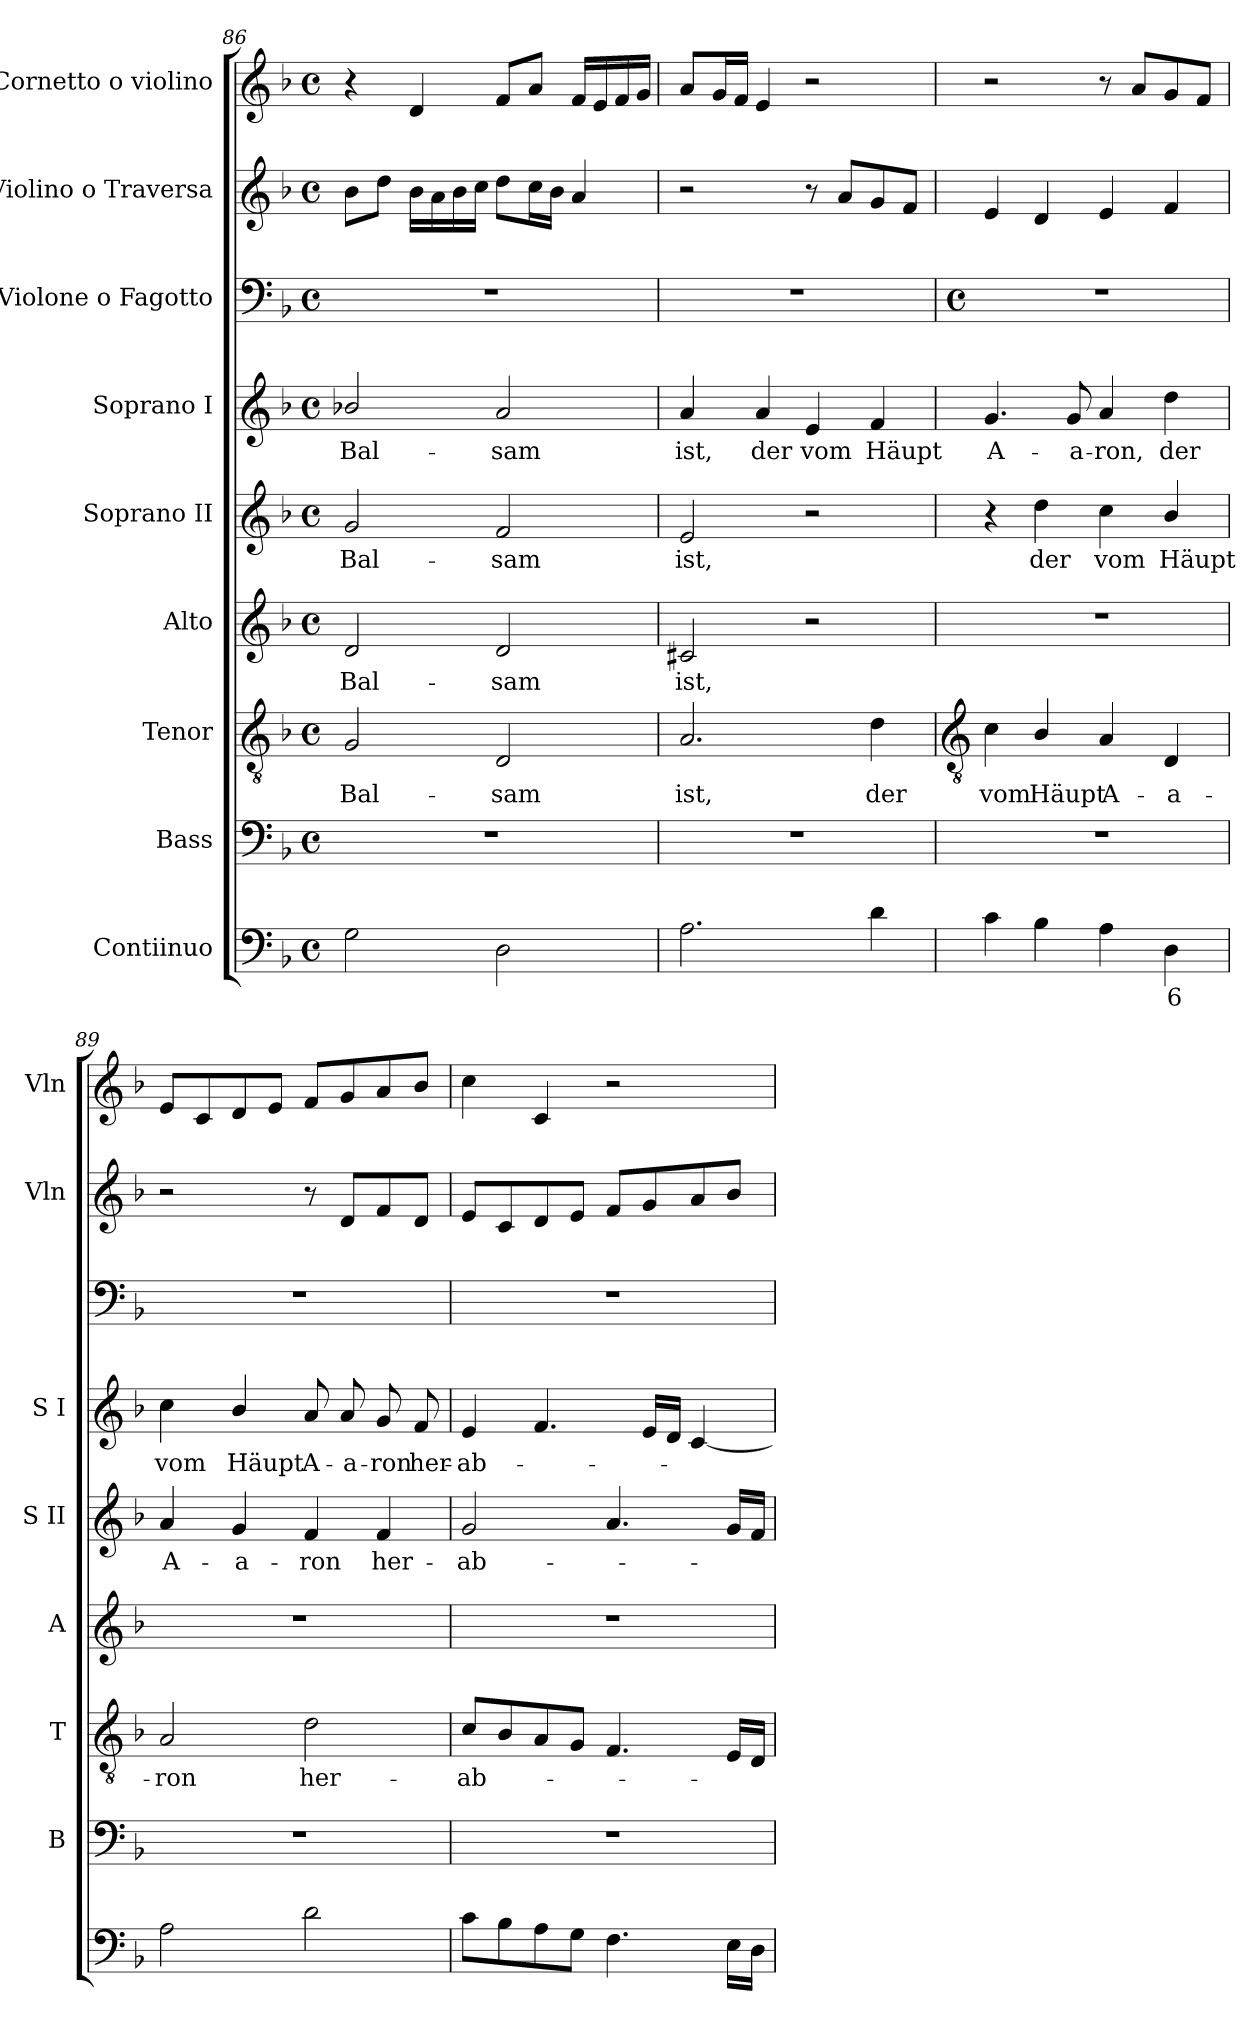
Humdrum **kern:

**kern	**text	**kern	**kern	**text	**kern	**text	**kern	**text	**kern	**text	**kern	**kern	**kern
*part9	*part9	*part8	*part7	*part7	*part6	*part6	*part5	*part5	*part4	*part4	*part3	*part2	*part1
*staff9	*staff9	*staff8	*staff7	*staff7	*staff6	*staff6	*staff5	*staff5	*staff4	*staff4	*staff3	*staff2	*staff1
*I"Contiinuo	*	*I"Bass	*I"Tenor	*	*I"Alto	*	*I"Soprano II	*	*I"Soprano I	*	*I"Violone o Fagotto	*I"Violino o Traversa	*I"Cornetto o violino
*	*	*I'B	*I'T	*	*I'A	*	*I'S II	*	*I'S I	*	*	*I'Vln	*I'Vln
*clefF4	*	*clefF4	*clefGv2	*	*clefG2	*	*clefG2	*	*clefG2	*	*clefF4	*clefG2	*clefG2
*k[b-]	*	*k[b-]	*k[b-]	*	*k[b-]	*	*k[b-]	*	*k[b-]	*	*k[b-]	*k[b-]	*k[b-]
*F:	*	*F:	*F:	*	*F:	*	*F:	*	*F:	*	*F:	*F:	*F:
*M4/4	*	*M4/4	*M4/4	*	*M4/4	*	*M4/4	*	*M4/4	*	*M4/4	*M4/4	*M4/4
*met(c)	*	*met(c)	*met(c)	*	*met(c)	*	*met(c)	*	*met(c)	*	*met(c)	*met(c)	*met(c)
=86	=86	=86	=86	=86	=86	=86	=86	=86	=86	=86	=86	=86	=86
!	!	!	!	!LO:LY:b	!	!LO:LY:b	!	!LO:LY:b	!	!LO:LY:b	!	!	!
2G	.	1r	2G	Bal-	2d	Bal-	2g	Bal-	2b-X/	Bal-	1r	8b-L	4r
.	.	.	.	.	.	.	.	.	.	.	.	8ddJ	.
.	.	.	.	.	.	.	.	.	.	.	.	16b-LL	4d
.	.	.	.	.	.	.	.	.	.	.	.	16a	.
.	.	.	.	.	.	.	.	.	.	.	.	16b-	.
.	.	.	.	.	.	.	.	.	.	.	.	16ccJJ	.
!	!	!	!	!LO:LY:b	!	!LO:LY:b	!	!LO:LY:b	!	!LO:LY:b	!	!	!
2D	.	.	2D	-sam	2d	-sam	2f	-sam	2a	-sam	.	8ddL	8fL
.	.	.	.	.	.	.	.	.	.	.	.	16ccL	8aJ
.	.	.	.	.	.	.	.	.	.	.	.	16b-JJ	.
.	.	.	.	.	.	.	.	.	.	.	.	4a	16fLL
.	.	.	.	.	.	.	.	.	.	.	.	.	16e
.	.	.	.	.	.	.	.	.	.	.	.	.	16f
.	.	.	.	.	.	.	.	.	.	.	.	.	16gJJ
=87	=87	=87	=87	=87	=87	=87	=87	=87	=87	=87	=87	=87	=87
!	!	!	!	!LO:LY:b	!	!LO:LY:b	!	!LO:LY:b	!	!LO:LY:b	!	!	!
2.A	.	1r	2.A	ist,	2c#X	ist,	2e	ist,	4a	ist,	1r	2r	8aL
.	.	.	.	.	.	.	.	.	.	.	.	.	16gL
.	.	.	.	.	.	.	.	.	.	.	.	.	16fJJ
!	!	!	!	!	!	!	!	!	!	!LO:LY:b	!	!	!
.	.	.	.	.	.	.	.	.	4a	der	.	.	4e
!	!	!	!	!	!	!	!	!	!	!LO:LY:b	!	!	!
.	.	.	.	.	2r	.	2r	.	4e	vom	.	8r	2r
.	.	.	.	.	.	.	.	.	.	.	.	8aL	.
!	!	!	!	!LO:LY:b	!	!	!	!	!	!LO:LY:b	!	!	!
4d	.	.	4d	der	.	.	.	.	4f	Häupt	.	8g	.
.	.	.	.	.	.	.	.	.	.	.	.	8fJ	.
!!LO:LB:g=z
=88	=88	=88	=88	=88	=88	=88	=88	=88	=88	=88	=88	=88	=88
*	*	*	*clefGv2	*	*	*	*	*	*	*	*	*	*
*	*	*	*	*	*	*	*	*	*	*	*M4/4	*	*
*	*	*	*	*	*	*	*	*	*	*	*met(c)	*	*
!	!	!	!	!LO:LY:b	!	!	!	!	!	!LO:LY:b	!	!	!
4c	.	1r	4c	vom	1r	.	4r	.	4.g	A-	1r	4e	2r
!	!	!	!	!LO:LY:b	!	!	!	!LO:LY:b	!	!	!	!	!
4B-	.	.	4B-/	Häupt	.	.	4dd	der	.	.	.	4d	.
!	!	!	!	!	!	!	!	!	!	!LO:LY:b	!	!	!
.	.	.	.	.	.	.	.	.	8g	-a-	.	.	.
!	!	!	!	!LO:LY:b	!	!	!	!LO:LY:b	!	!LO:LY:b	!	!	!
4A\	.	.	4A	A-	.	.	4cc	vom	4a	-ron,	.	4e	8r
.	.	.	.	.	.	.	.	.	.	.	.	.	8aL
!	!LO:LY:b	!	!	!LO:LY:b	!	!	!	!LO:LY:b	!	!LO:LY:b	!	!	!
4D	6	.	4D	-a-	.	.	4b-/	Häupt	4dd	der	.	4f	8g
.	.	.	.	.	.	.	.	.	.	.	.	.	8fJ
=89	=89	=89	=89	=89	=89	=89	=89	=89	=89	=89	=89	=89	=89
!	!	!	!	!LO:LY:b	!	!	!	!LO:LY:b	!	!LO:LY:b	!	!	!
2A	.	1r	2A	-ron	1r	.	4a	A-	4cc	vom	1r	2r	8eL
.	.	.	.	.	.	.	.	.	.	.	.	.	8c
!	!	!	!	!	!	!	!	!LO:LY:b	!	!LO:LY:b	!	!	!
.	.	.	.	.	.	.	4g	-a-	4b-/	Häupt	.	.	8d
.	.	.	.	.	.	.	.	.	.	.	.	.	8eJ
!	!	!	!	!LO:LY:b	!	!	!	!LO:LY:b	!	!LO:LY:b	!	!	!
2d	.	.	2d	her-	.	.	4f	-ron	8a	A-	.	8r	8fL
!	!	!	!	!	!	!	!	!	!	!LO:LY:b	!	!	!
.	.	.	.	.	.	.	.	.	8a	-a-	.	8dL	8g
!	!	!	!	!	!	!	!	!LO:LY:b	!	!LO:LY:b	!	!	!
.	.	.	.	.	.	.	4f	her-	8g	-ron	.	8f	8a
!	!	!	!	!	!	!	!	!	!	!LO:LY:b	!	!	!
.	.	.	.	.	.	.	.	.	8f	her-	.	8dJ	8b-J
=90	=90	=90	=90	=90	=90	=90	=90	=90	=90	=90	=90	=90	=90
!	!	!	!	!LO:LY:b	!	!	!	!LO:LY:b	!	!LO:LY:b	!	!	!
8cL	.	1r	8cL	-ab-	1r	.	2g	-ab-	4e	-ab-	1r	8eL	4cc
8B-	.	.	8B-	.	.	.	.	.	.	.	.	8c	.
8A	.	.	8A	.	.	.	.	.	4.f	.	.	8d	4c
8GJ	.	.	8GJ	.	.	.	.	.	.	.	.	8eJ	.
4.F	.	.	4.F	.	.	.	4.a	.	.	.	.	8fL	2r
.	.	.	.	.	.	.	.	.	16eLL	.	.	8g	.
.	.	.	.	.	.	.	.	.	16dJJ	.	.	.	.
.	.	.	.	.	.	.	.	.	[4c	.	.	8a	.
16ELL	.	.	16ELL	.	.	.	16gLL	.	.	.	.	8b-J	.
16DJJ	.	.	16DJJ	.	.	.	16fJJ	.	.	.	.	.	.
=	=	=	=	=	=	=	=	=	=	=	=	=	=
*-	*-	*-	*-	*-	*-	*-	*-	*-	*-	*-	*-	*-	*-
